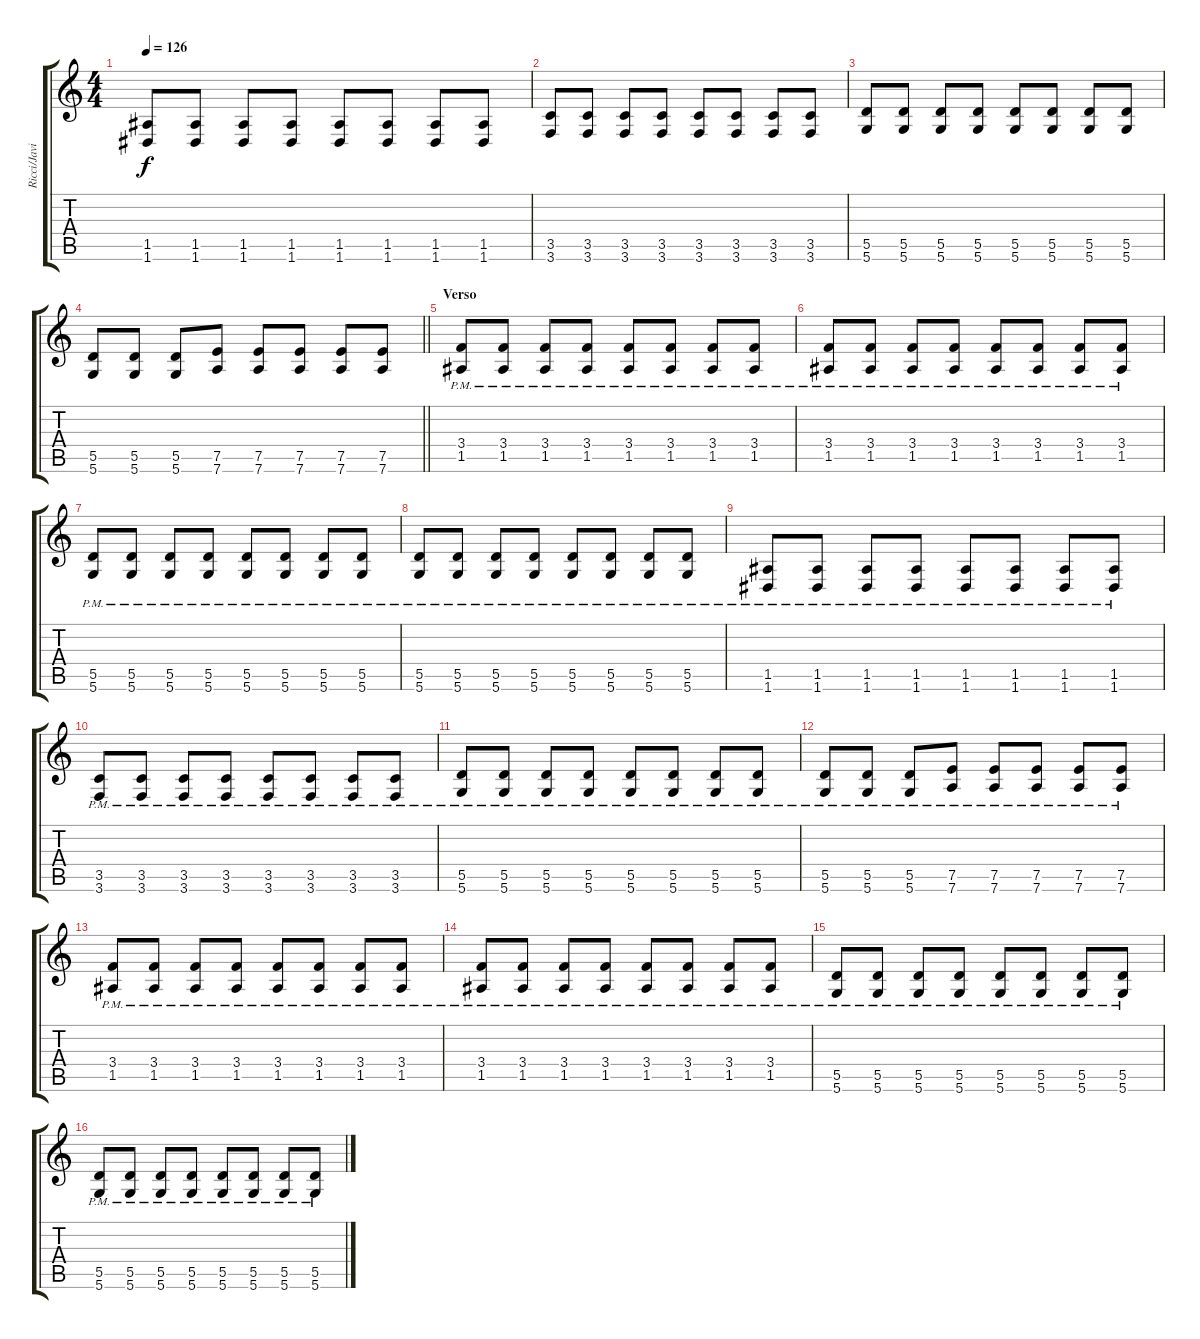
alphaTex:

\track ("Ricci/Javi" "Ricci/Javi") {instrument overdrivenguitar}
\staff {score tabs}
\tuning (E4 B3 G3 D3 A2 D2) {hide}
\ts (4 4)
\tempo 126
\clef g2
\ks c
(1.5 1.6).8{dy f} (1.5 1.6).8 (1.5 1.6).8 (1.5 1.6).8 (1.5 1.6).8 (1.5 1.6).8 (1.5 1.6).8 (1.5 1.6).8 |
(3.5 3.6).8 (3.5 3.6).8 (3.5 3.6).8 (3.5 3.6).8 (3.5 3.6).8 (3.5 3.6).8 (3.5 3.6).8 (3.5 3.6).8 |
(5.5 5.6).8 (5.5 5.6).8 (5.5 5.6).8 (5.5 5.6).8 (5.5 5.6).8 (5.5 5.6).8 (5.5 5.6).8 (5.5 5.6).8 |
\barLineRight lightlight
(5.5 5.6).8 (5.5 5.6).8 (5.5 5.6).8 (7.5 7.6).8 (7.5 7.6).8 (7.5 7.6).8 (7.5 7.6).8 (7.5 7.6).8 |
\section ("" "Verso")
(3.4{pm} 1.5{pm}).8 (3.4{pm} 1.5{pm}).8 (3.4{pm} 1.5{pm}).8 (3.4{pm} 1.5{pm}).8 (3.4{pm} 1.5{pm}).8 (3.4{pm} 1.5{pm}).8 (3.4{pm} 1.5{pm}).8 (3.4{pm} 1.5{pm}).8 |
(3.4{pm} 1.5{pm}).8 (3.4{pm} 1.5{pm}).8 (3.4{pm} 1.5{pm}).8 (3.4{pm} 1.5{pm}).8 (3.4{pm} 1.5{pm}).8 (3.4{pm} 1.5{pm}).8 (3.4{pm} 1.5{pm}).8 (3.4{pm} 1.5{pm}).8 |
(5.5{pm} 5.6{pm}).8 (5.5{pm} 5.6{pm}).8 (5.5{pm} 5.6{pm}).8 (5.5{pm} 5.6{pm}).8 (5.5{pm} 5.6{pm}).8 (5.5{pm} 5.6{pm}).8 (5.5{pm} 5.6{pm}).8 (5.5{pm} 5.6{pm}).8 |
(5.5{pm} 5.6{pm}).8 (5.5{pm} 5.6{pm}).8 (5.5{pm} 5.6{pm}).8 (5.5{pm} 5.6{pm}).8 (5.5{pm} 5.6{pm}).8 (5.5{pm} 5.6{pm}).8 (5.5{pm} 5.6{pm}).8 (5.5{pm} 5.6{pm}).8 |
(1.5{pm} 1.6{pm}).8 (1.5{pm} 1.6{pm}).8 (1.5{pm} 1.6{pm}).8 (1.5{pm} 1.6{pm}).8 (1.5{pm} 1.6{pm}).8 (1.5{pm} 1.6{pm}).8 (1.5{pm} 1.6{pm}).8 (1.5{pm} 1.6{pm}).8 |
(3.5{pm} 3.6{pm}).8 (3.5{pm} 3.6{pm}).8 (3.5{pm} 3.6{pm}).8 (3.5{pm} 3.6{pm}).8 (3.5{pm} 3.6{pm}).8 (3.5{pm} 3.6{pm}).8 (3.5{pm} 3.6{pm}).8 (3.5{pm} 3.6{pm}).8 |
(5.5{pm} 5.6{pm}).8 (5.5{pm} 5.6{pm}).8 (5.5{pm} 5.6{pm}).8 (5.5{pm} 5.6{pm}).8 (5.5{pm} 5.6{pm}).8 (5.5{pm} 5.6{pm}).8 (5.5{pm} 5.6{pm}).8 (5.5{pm} 5.6{pm}).8 |
(5.5{pm} 5.6{pm}).8 (5.5{pm} 5.6{pm}).8 (5.5{pm} 5.6{pm}).8 (7.5{pm} 7.6{pm}).8 (7.5{pm} 7.6{pm}).8 (7.5{pm} 7.6{pm}).8 (7.5{pm} 7.6{pm}).8 (7.5{pm} 7.6{pm}).8 |
(3.4{pm} 1.5{pm}).8 (3.4{pm} 1.5{pm}).8 (3.4{pm} 1.5{pm}).8 (3.4{pm} 1.5{pm}).8 (3.4{pm} 1.5{pm}).8 (3.4{pm} 1.5{pm}).8 (3.4{pm} 1.5{pm}).8 (3.4{pm} 1.5{pm}).8 |
(3.4{pm} 1.5{pm}).8 (3.4{pm} 1.5{pm}).8 (3.4{pm} 1.5{pm}).8 (3.4{pm} 1.5{pm}).8 (3.4{pm} 1.5{pm}).8 (3.4{pm} 1.5{pm}).8 (3.4{pm} 1.5{pm}).8 (3.4{pm} 1.5{pm}).8 |
(5.5{pm} 5.6{pm}).8 (5.5{pm} 5.6{pm}).8 (5.5{pm} 5.6{pm}).8 (5.5{pm} 5.6{pm}).8 (5.5{pm} 5.6{pm}).8 (5.5{pm} 5.6{pm}).8 (5.5{pm} 5.6{pm}).8 (5.5{pm} 5.6{pm}).8 |
(5.5{pm} 5.6{pm}).8 (5.5{pm} 5.6{pm}).8 (5.5{pm} 5.6{pm}).8 (5.5{pm} 5.6{pm}).8 (5.5{pm} 5.6{pm}).8 (5.5{pm} 5.6{pm}).8 (5.5{pm} 5.6{pm}).8 (5.5{pm} 5.6{pm}).8
